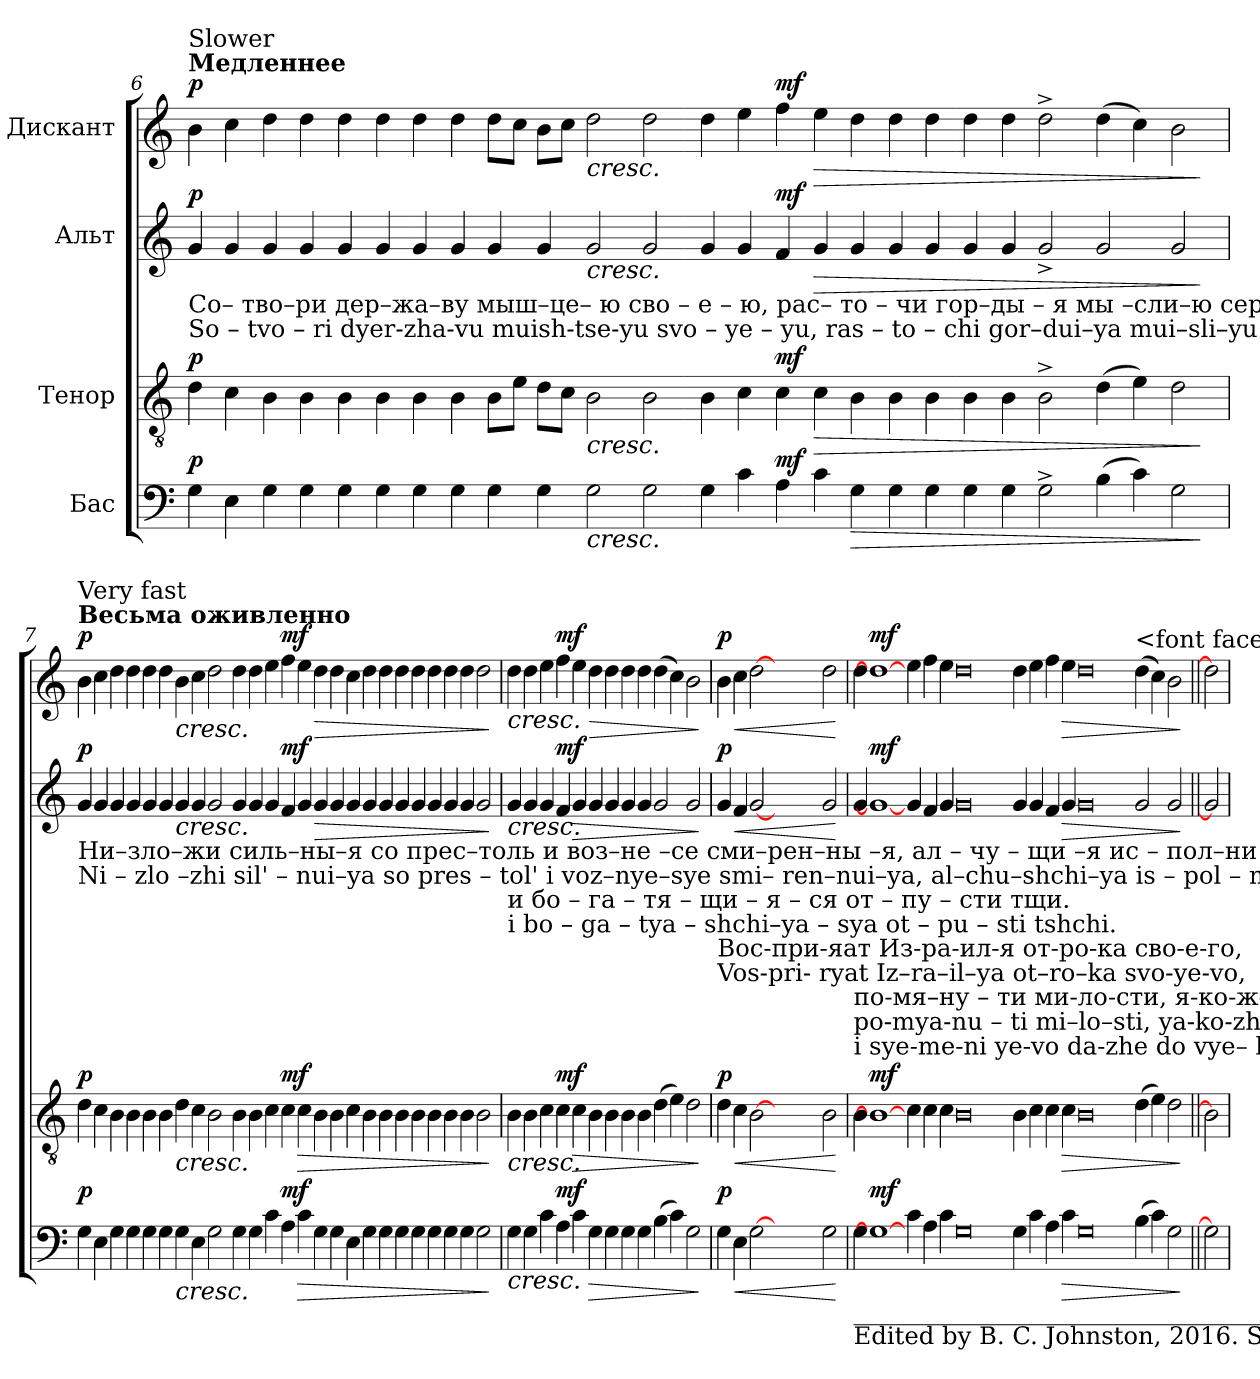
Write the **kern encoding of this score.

**kern	**dynam	**kern	**dynam	**kern	**dynam	**kern	**dynam
*part4	*part4	*part3	*part3	*part2	*part2	*part1	*part1
*staff4	*staff4	*staff3	*staff3	*staff2	*staff2	*staff1	*staff1
*I"Бас	*	*I"Тенор	*	*I"Альт	*	*I"Дискант	*
!!LO:LB:g=z
*clefF4	*	*clefGv2	*	*clefG2	*	*clefG2	*
*k[]	*	*k[]	*	*k[]	*	*k[]	*
=6	=6	=6	=6	=6	=6	=6	=6
!	!	!	!	!	!	!LO:TX:a:B:t=Медленнее	!
!	!	!	!	!	!	!LO:TX:a:t=Slower	!
!	!	!	!	!LO:TX:b:t=Со– тво–ри   дер–жа–ву  мыш–це– ю      сво  –  е    –    ю,       рас– то – чи   гор–ды – я    мы –сли–ю    серд – ца             их.	!	!	!
!	!	!	!	!LO:TX:b:t=So – tvo – ri   dyer-zha-vu muish-tse-yu     svo  – ye   –   yu,      ras –  to – chi  gor–dui–ya   mui–sli–yu      serd – tsa            ikh.	!	!	!
!	!LO:DY:a	!	!LO:DY:a	!	!LO:DY:a	!	!LO:DY:a
4G\	p	4d\	p	4g/	p	4b\	p
4E\	.	4c\	.	4g/	.	4cc\	.
4G\	.	4B\	.	4g/	.	4dd\	.
4G\	.	4B\	.	4g/	.	4dd\	.
4G\	.	4B\	.	4g/	.	4dd\	.
4G\	.	4B\	.	4g/	.	4dd\	.
4G\	.	4B\	.	4g/	.	4dd\	.
4G\	.	4B\	.	4g/	.	4dd\	.
4G\	.	8B\L	.	4g/	.	8dd\L	.
.	.	8e\J	.	.	.	8cc\J	.
4G\	.	8d\L	.	4g/	.	8b\L	.
.	.	8c\J	.	.	.	8cc\J	.
!	!LO:HP:b	!	!LO:HP:b	!	!LO:HP:b	!	!LO:HP:b
2G\	<	2B\	<	2g/	<	2dd\	<
2G\	.	2B\	.	2g/	.	2dd\	.
4G\	.	4B\	.	4g/	.	4dd\	.
4c\	.	4c\	.	4g/	.	4ee\	.
!	!LO:DY:a	!	!LO:DY:a	!	!LO:DY:a	!	!LO:DY:a
4A\	mf	4c\	mf	4f/	mf	4ff\	mf
!	!	!	!LO:HP:b	!	!LO:HP:b	!	!LO:HP:b
4c\	.	4c\	>	4g/	>	4ee\	>
!	!LO:HP:b	!	!	!	!	!	!
4G\	>	4B\	.	4g/	.	4dd\	.
4G\	.	4B\	.	4g/	.	4dd\	.
4G\	.	4B\	.	4g/	.	4dd\	.
4G\	.	4B\	.	4g/	.	4dd\	.
4G\	.	4B\	.	4g/	.	4dd\	.
2G^\	.	2B^\	.	2g^/	.	2dd^\	.
(4B\	.	(4d\	.	2g/	.	(4dd\	.
4c\)	.	4e\)	.	.	.	4cc\)	.
2G\	.	2d\	.	2g/	.	2b\	.
.	[ ]	.	[ ]	.	[ ]	.	[ ]
!!LO:LB:g=z
=7	=7	=7	=7	=7	=7	=7	=7
*	*	*	*	*	*	*MM200	*
!	!	!	!	!	!	!LO:TX:a:B:t=Весьма оживленно	!
!	!	!	!	!	!	!LO:TX:a:t=Very fast	!
!	!	!	!	!LO:TX:b:t=Ни–зло–жи  силь–ны–я      со   прес–толь     и       воз–не –се    сми–рен–ны –я,     ал –  чу – щи –я     ис  – пол–ни  благ,	!	!	!
!	!	!	!	!LO:TX:b:t=Ni – zlo –zhi  sil' –  nui–ya    so   pres – tol'        i       voz–nye–sye  smi– ren–nui–ya,   al–chu–shchi–ya    is  –  pol – ni   blag.	!	!	!
!	!LO:DY:a	!	!LO:DY:a	!	!LO:DY:a	!	!LO:DY:a
4G\	p	4d\	p	4g/	p	4b\	p
4E\	.	4c\	.	4g/	.	4cc\	.
4G\	.	4B\	.	4g/	.	4dd\	.
4G\	.	4B\	.	4g/	.	4dd\	.
4G\	.	4B\	.	4g/	.	4dd\	.
4G\	.	4B\	.	4g/	.	4dd\	.
!	!LO:HP:b	!	!LO:HP:b	!	!LO:HP:b	!	!LO:HP:b
4G\	<	4d\	<	4g/	<	4b\	<
4E\	.	4c\	.	4g/	.	4cc\	.
2G\	.	2B\	.	2g/	.	2dd\	.
4G\	.	4B\	.	4g/	.	4dd\	.
4G\	.	4B\	.	4g/	.	4dd\	.
4c\	.	4c\	.	4g/	.	4ee\	.
!	!LO:DY:a	!	!LO:DY:a	!	!LO:HP:b	!	!LO:HP:b
!	!	!	!	!	!LO:DY:n=1:a	!	!LO:DY:n=1:a
4A\	mf	4c\	mf	4f/	> mf	4ff\	> mf
!	!LO:HP:b	!	!LO:HP:b	!	!	!	!
4c\	>	4c\	>	4g/	.	4ee\	.
4G\	.	4B\	.	4g/	.	4dd\	.
4G\	.	4B\	.	4g/	.	4dd\	.
4E\	.	4c\	.	4g/	.	4cc\	.
4G\	.	4B\	.	4g/	.	4dd\	.
4G\	.	4B\	.	4g/	.	4dd\	.
4G\	.	4B\	.	4g/	.	4dd\	.
4G\	.	4B\	.	4g/	.	4dd\	.
4G\	.	4B\	.	4g/	.	4dd\	.
4G\	.	4B\	.	4g/	.	4dd\	.
4G\	.	4B\	.	4g/	.	4dd\	.
2G\	.	2B\	.	2g/	.	2dd\	.
.	[ ]	.	[ ]	.	[ ]	.	[ ]
!!LO:PB:g=z
=8	=8	=8	=8	=8	=8	=8	=8
!	!	!	!	!LO:TX:b:t=и         бо   –  га   –  тя   –  щи – я    –   ся       от   –  пу  –  сти               тщи.	!	!	!
!	!	!	!	!LO:TX:b:t=i          bo   –  ga  – tya – shchi–ya  – sya       ot   –  pu  –  sti               tshchi.	!	!	!
!	!LO:HP:b	!	!LO:HP:b	!	!LO:HP:b	!	!LO:HP:b
4G\	<	4B\	<	4g/	<	4dd\	<
4G\	.	4B\	.	4g/	.	4dd\	.
4c\	.	4c\	.	4g/	.	4ee\	.
!	!LO:DY:a	!	!LO:DY:a	!	!LO:DY:a	!	!LO:HP:b
!	!	!	!	!	!	!	!LO:DY:n=1:a
4A\	mf	4c\	mf	4f/	mf	4ff\	> mf
!	!	!	!LO:HP:b	!	!LO:HP:b	!	!
4c\	.	4c\	>	4g/	>	4ee\	.
!	!LO:HP:b	!	!	!	!	!	!
4G\	>	4B\	.	4g/	.	4dd\	.
4G\	.	4B\	.	4g/	.	4dd\	.
4G\	.	4B\	.	4g/	.	4dd\	.
4G\	.	4B\	.	4g/	.	4dd\	.
(4B\	.	(4d\	.	2g/	.	(4dd\	.
4c\)	.	4e\)	.	.	.	4cc\)	.
2G\	.	2d\	.	2g/	.	2b\	.
.	[ ]	.	[ ]	.	[ ]	.	[ ]
=9	=9	=9	=9	=9	=9	=9	=9
!	!	!	!	!LO:TX:b:t=Вос-при-яат  Из-ра-ил-я  от-ро-ка сво-е-го,	!	!	!
!	!	!	!	!LO:TX:b:t=Vos-pri- ryat   Iz–ra–il–ya  ot–ro–ka svo-ye-vo,	!	!	!
!	!LO:HP:b	!	!LO:HP:b	!	!LO:HP:b	!	!LO:HP:b
!	!LO:DY:n=1:a	!	!LO:DY:n=1:a	!	!LO:DY:n=1:a	!	!LO:DY:n=1:a
4G\	< p	4d\	< p	4g/	< p	4b\	< p
4E\	.	4c\	.	4f/	.	4cc\	.
[2G	.	[2B	.	[2g	.	[2dd	.
1.ryy	.	1.ryy	.	1.ryy	.	1.ryy	.
2G\	.	2B\	.	2g/	.	2dd\	.
.	[	.	[	.	[	.	[
!!LO:LB:g=z
=10	=10	=10	=10	=10	=10	=10	=10
!	!	!	!	!LO:TX:b:t=по-мя–ну  –  ти   ми-ло-сти, я-ко-же гла-го-ла ко от-цем на-шим,  Ав-ра-а-му      и се-ме-ни е-го да-же до ве –  ка.	!	!	!
!	!	!	!	!LO:TX:b:t=po-mya-nu – ti      mi–lo–sti, ya-ko-zhe gla-go-la ko ot-tsem na-shim,  Av-ra-a-mu	!	!	!
!	!	!	!	!LO:TX:b:t=i   sye-me-ni ye-vo da-zhe  do vye–  ka.	!	!	!
!LO:TX:b:t=_____________________________________________________________	!	!	!	!	!	!	!
!LO:TX:b:t=Edited by B. C. Johnston, 2016.  Several measure bars added. Measures unequal.	!	!	!	!	!	!	!
4G\	.	4B\	.	4g/	.	4dd\	.
!	!LO:DY:a	!	!LO:DY:a	!	!LO:DY:a	!	!LO:DY:a
1G_	mf	1B_	mf	1g_	mf	1dd_	mf
4c\	.	4c\	.	4g/	.	4ee\	.
4A\	.	4c\	.	4f/	.	4ff\	.
4c\	.	4c\	.	4g/	.	4ee\	.
0G	.	0B	.	0g	.	0dd	.
4G\	.	4B\	.	4g/	.	4dd\	.
4c\	.	4c\	.	4g/	.	4ee\	.
4A\	.	4c\	.	4f/	.	4ff\	.
!	!LO:HP:b	!	!LO:HP:b	!	!LO:HP:b	!	!LO:HP:b
4c\	>	4c\	>	4g/	>	4ee\	>
0G	.	0B	.	0g	.	0dd	.
!	!	!	!	!	!	!LO:TX:a:t=<font face="Cambria"></font>D.S. al Fine	!
(4B\	.	(4d\	.	2g/	.	(4dd\	.
4c\)	.	4e\)	.	.	.	4cc\)	.
2G\	.	2d\	.	2g/	.	2b\	.
.	]	.	]	.	]	.	]
=11||	=11||	=11||	=11||	=11||	=11||	=11||	=11||
2G]	.	2B]	.	2g]	.	2dd]	.
=	=	=	=	=	=	=	=
*-	*-	*-	*-	*-	*-	*-	*-
